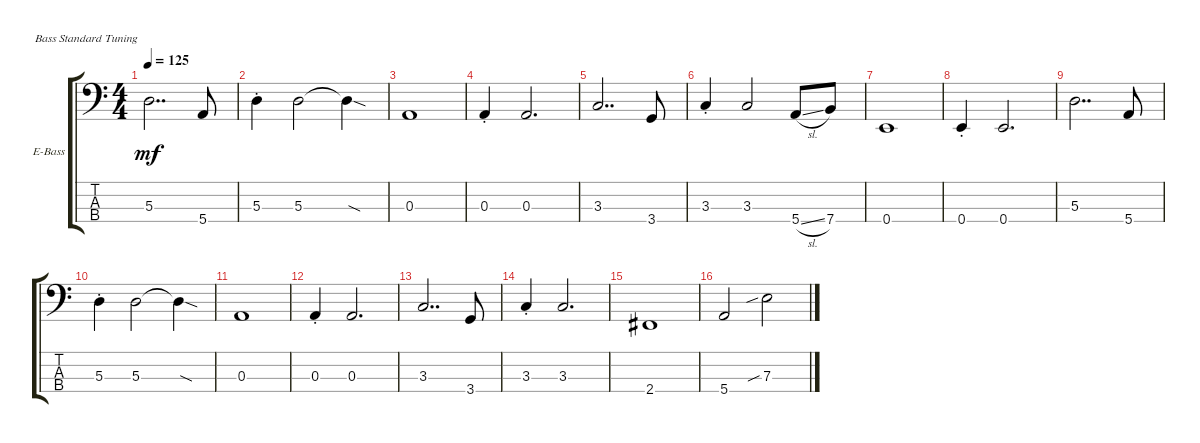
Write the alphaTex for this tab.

\defaultSystemsLayout 4
\bracketExtendMode groupsimilarinstruments
\firstSystemTrackNameOrientation horizontal
\otherSystemsTrackNameOrientation horizontal
\track ("Electric Bass" "E-Bass") {instrument electricbassfinger}
\staff {score tabs}
\tuning (G2 D2 A1 E1)
\ts (4 4)
\tempo 125
\clef f4
\ks c
5.3.2{dd dy mf} 5.4.8 |
5.3{st}.4 5.3.2 5.3{sod t}.4 |
0.3.1 |
0.3{st}.4 0.3.2{d} |
3.3.2{dd} 3.4.8 |
3.3{st}.4 3.3.2 5.4{sl}.8 7.4.8 |
0.4.1 |
0.4{st}.4 0.4.2{d} |
5.3.2{dd} 5.4.8 |
5.3{st}.4 5.3.2 5.3{sod t}.4 |
0.3.1 |
0.3{st}.4 0.3.2{d} |
3.3.2{dd} 3.4.8 |
3.3{st}.4 3.3.2{d} |
2.4.1 |
5.4.2 7.3{sib}.2
